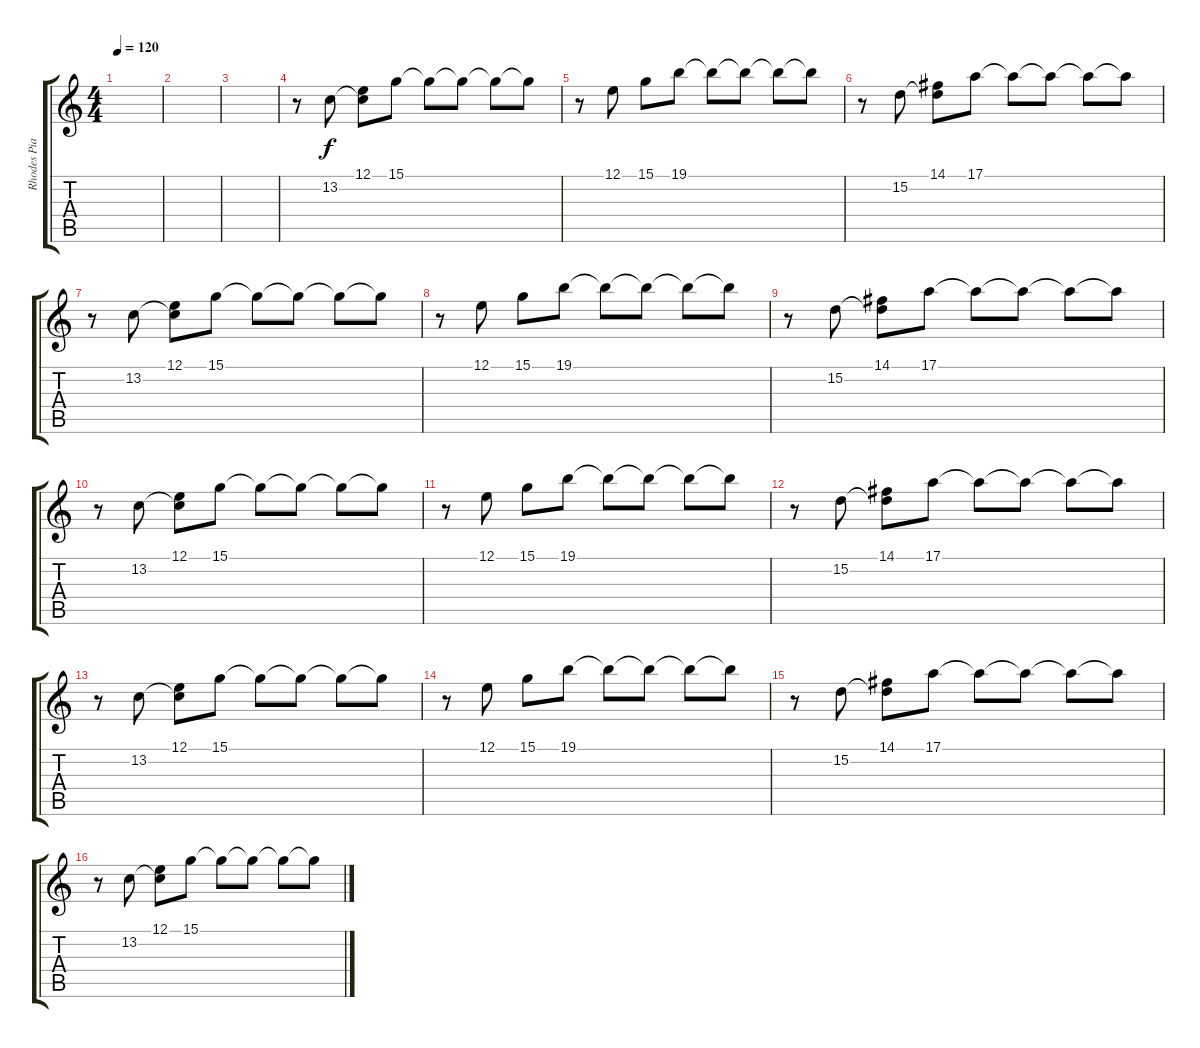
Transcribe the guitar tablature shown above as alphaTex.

\track ("Rhodes Piano" "Rhodes Pia") {instrument electricpiano1}
\staff {score tabs}
\tuning (E4 B3 G3 D3 A2 E2) {hide}
\ts (4 4)
\tempo 120
\clef g2
\ks c
|
|
|
r.8 13.2.8{instrument electricpiano1} (12.1 13.2{t}).8 15.1.8 15.1{t}.8 15.1{t}.8 15.1{t}.8 15.1{t}.8 |
r.8 12.1.8 15.1.8 19.1.8 19.1{t}.8 19.1{t}.8 19.1{t}.8 19.1{t}.8 |
r.8 15.2.8 (14.1 15.2{t}).8 17.1.8 17.1{t}.8 17.1{t}.8 17.1{t}.8 17.1{t}.8 |
r.8 13.2.8 (12.1 13.2{t}).8 15.1.8 15.1{t}.8 15.1{t}.8 15.1{t}.8 15.1{t}.8 |
r.8 12.1.8 15.1.8 19.1.8 19.1{t}.8 19.1{t}.8 19.1{t}.8 19.1{t}.8 |
r.8 15.2.8 (14.1 15.2{t}).8 17.1.8 17.1{t}.8 17.1{t}.8 17.1{t}.8 17.1{t}.8 |
r.8 13.2.8 (12.1 13.2{t}).8 15.1.8 15.1{t}.8 15.1{t}.8 15.1{t}.8 15.1{t}.8 |
r.8 12.1.8 15.1.8 19.1.8 19.1{t}.8 19.1{t}.8 19.1{t}.8 19.1{t}.8 |
r.8 15.2.8 (14.1 15.2{t}).8 17.1.8 17.1{t}.8 17.1{t}.8 17.1{t}.8 17.1{t}.8 |
r.8 13.2.8 (12.1 13.2{t}).8 15.1.8 15.1{t}.8 15.1{t}.8 15.1{t}.8 15.1{t}.8 |
r.8 12.1.8 15.1.8 19.1.8 19.1{t}.8 19.1{t}.8 19.1{t}.8 19.1{t}.8 |
r.8 15.2.8 (14.1 15.2{t}).8 17.1.8 17.1{t}.8 17.1{t}.8 17.1{t}.8 17.1{t}.8 |
r.8 13.2.8 (12.1 13.2{t}).8 15.1.8 15.1{t}.8 15.1{t}.8 15.1{t}.8 15.1{t}.8
